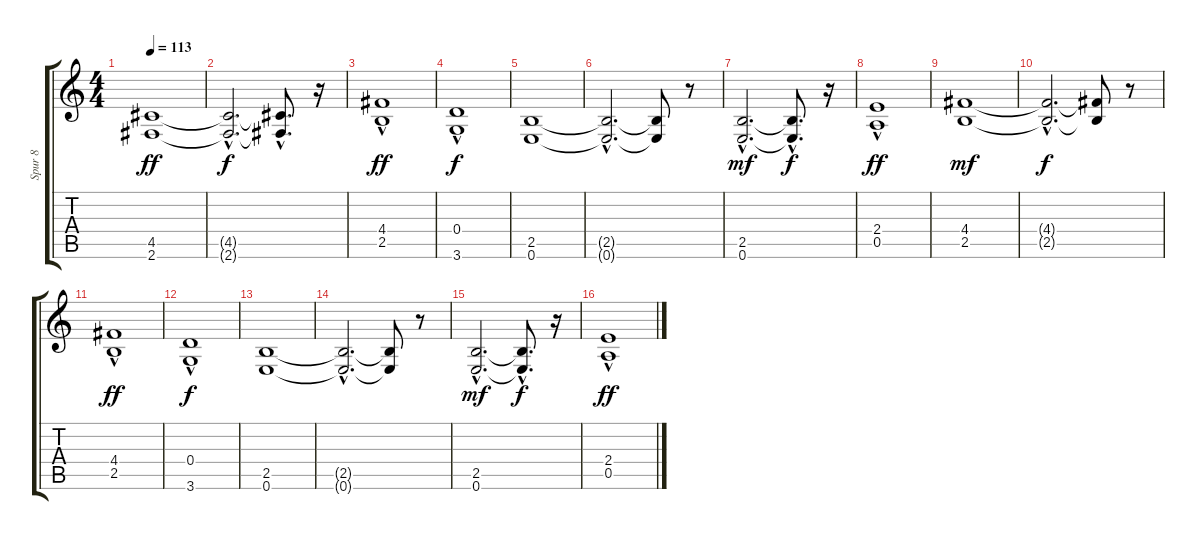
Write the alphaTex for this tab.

\track ("Spur 8" "Spur 8") {instrument distortionguitar}
\staff {score tabs}
\tuning (E4 B3 G3 D3 A2 E2) {hide}
\ts (4 4)
\tempo 113
\clef g2
\ks c
(4.5 2.6).1{dy ff} |
(4.5{hac t} 2.6{hac t}).2{d dy f} (4.5{hac t} 2.6{hac t}).8{d} r.16 |
(4.4 2.5{hac}).1{dy ff} |
(0.4 3.6{hac}).1{dy f} |
(2.5 0.6).1 |
(2.5{hac t} 0.6{hac t}).2{d} (2.5{t} 0.6{t}).8 r.8 |
(2.5{hac} 0.6{hac}).2{d dy mf} (2.5{hac t} 0.6{hac t}).8{d dy f} r.16 |
(2.4 0.5{hac}).1{dy ff} |
(4.4 2.5).1{dy mf} |
(4.4{hac t} 2.5{hac t}).2{d dy f} (4.4{t} 2.5{t}).8 r.8 |
(4.4 2.5{hac}).1{dy ff} |
(0.4 3.6{hac}).1{dy f} |
(2.5 0.6).1 |
(2.5{hac t} 0.6{hac t}).2{d} (2.5{t} 0.6{t}).8 r.8 |
(2.5{hac} 0.6{hac}).2{d dy mf} (2.5{hac t} 0.6{hac t}).8{d dy f} r.16 |
(2.4 0.5{hac}).1{dy ff}
